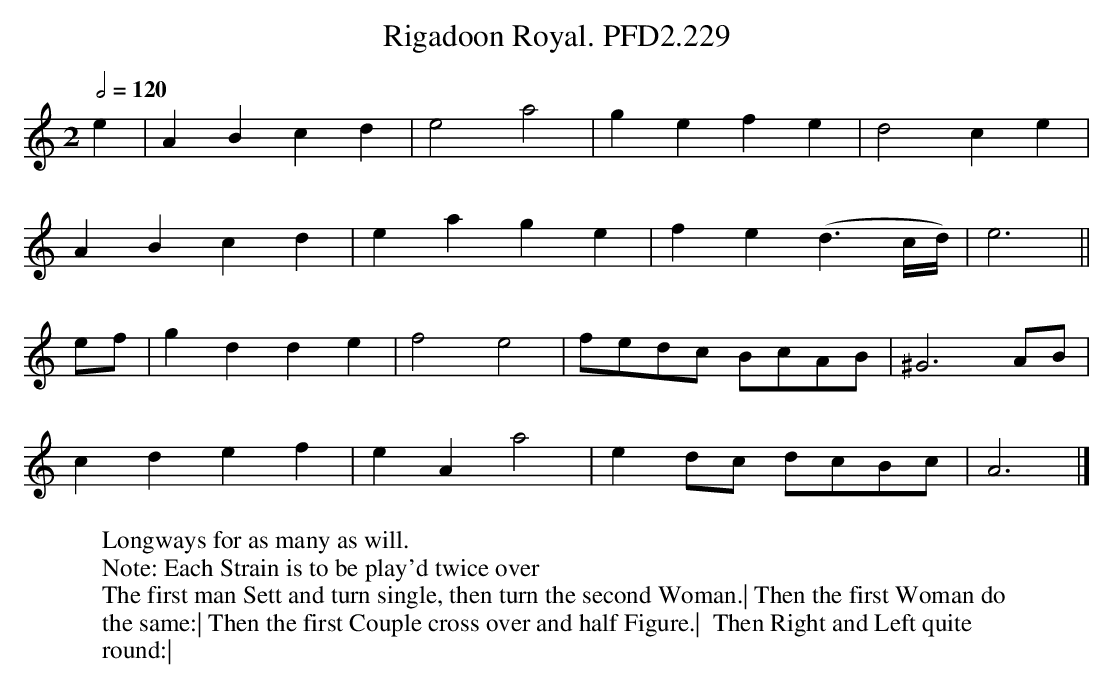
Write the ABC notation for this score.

X:1
T:Rigadoon Royal. PFD2.229
M:2
L:1/4
Q:1/2=120
K:Amin
e|ABcd|e2a2|gefe|d2ce|
ABcd|eage|fe(d3/2c//d//)|e3||
e/f/|gdde|f2e2|f/e/d/c/ B/c/A/B/|^G3A/B/|
cdef|eAa2|ed/c/ d/c/B/c/|A3|]
W:Longways for as many as will.
W:Note: Each Strain is to be play'd twice over
W:The first man Sett and turn single, then turn the second Woman.| Then the first Woman do
W:the same:| Then the first Couple cross over and half Figure.|  Then Right and Left quite
W:round:|
